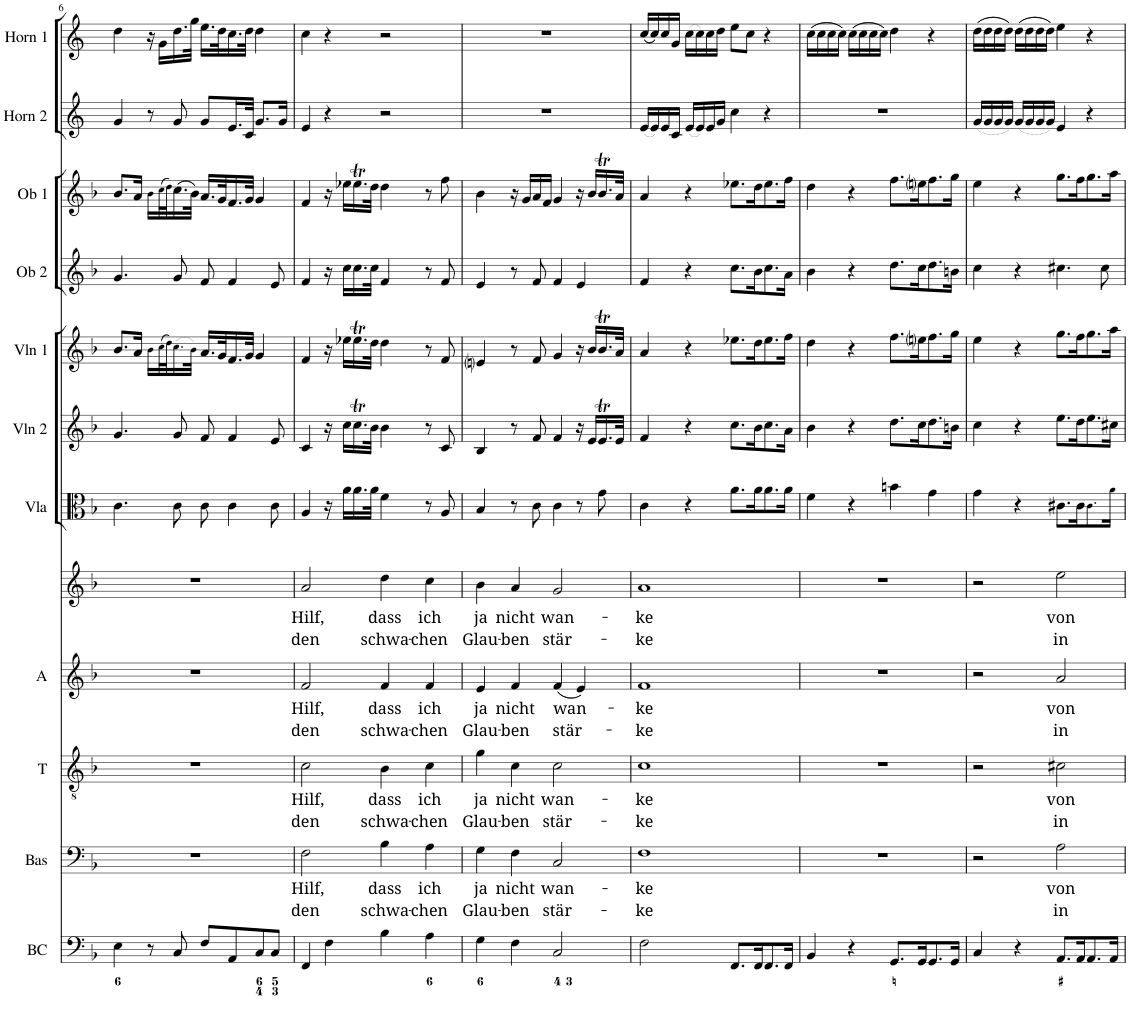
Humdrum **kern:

**kern	**kern	**text	**text	**kern	**text	**text	**kern	**text	**text	**kern	**text	**text	**kern	**kern	**kern	**kern	**kern	**kern	**kern
*part12	*part11	*part11	*part11	*part10	*part10	*part10	*part9	*part9	*part9	*part8	*part8	*part8	*part7	*part6	*part5	*part4	*part3	*part2	*part1
*staff12	*staff11	*staff11	*staff11	*staff10	*staff10	*staff10	*staff9	*staff9	*staff9	*staff8	*staff8	*staff8	*staff7	*staff6	*staff5	*staff4	*staff3	*staff2	*staff1
*I"Basso continuo	*I"Bass	*	*	*I"Tenor	*	*	*I"Alt	*	*	*I"Sopran 1+2	*	*	*I"Viola	*I"Violine 2	*I"Violine 1	*I"Oboe 2	*I"Oboe 1	*I"Horn in F 2	*I"Horn in F 1
*I'BC	*I'Bas	*	*	*I'T	*	*	*I'A	*	*	*	*	*	*I'Vla	*I'Vln 2	*I'Vln 1	*I'Ob 2	*I'Ob 1	*I'Horn 2	*I'Horn 1
!!LO:PB:g=z
*clefF4	*clefF4	*	*	*clefGv2	*	*	*clefG2	*	*	*clefG2	*	*	*clefC3	*clefG2	*clefG2	*clefG2	*clefG2	*clefG2	*clefG2
*Trd7c12	*	*	*	*	*	*	*	*	*	*	*	*	*	*	*	*	*	*Trd4c7	*Trd4c7
*k[b-]	*k[b-]	*	*	*k[b-]	*	*	*k[b-]	*	*	*k[b-]	*	*	*k[b-]	*k[b-]	*k[b-]	*k[b-]	*k[b-]	*k[]	*k[]
*M4/4	*M4/4	*	*	*M4/4	*	*	*M4/4	*	*	*M4/4	*	*	*M4/4	*M4/4	*M4/4	*M4/4	*M4/4	*M4/4	*M4/4
*met(c)	*met(c)	*	*	*met(c)	*	*	*met(c)	*	*	*met(c)	*	*	*met(c)	*met(c)	*met(c)	*met(c)	*met(c)	*met(c)	*met(c)
=6	=6	=6	=6	=6	=6	=6	=6	=6	=6	=6	=6	=6	=6	=6	=6	=6	=6	=6	=6
4E\	1r	.	.	1r	.	.	1r	.	.	1r	.	.	4.c\	4.g/	8.b-/L	4.g/	8.b-/L	4g/	4dd\
.	.	.	.	.	.	.	.	.	.	.	.	.	.	.	16a/Jk	.	16a/Jk	.	.
8r	.	.	.	.	.	.	.	.	.	.	.	.	.	.	16b-!\LL	.	16b-!\LL	8r	16r
.	.	.	.	.	.	.	.	.	.	.	.	.	.	.	(>32cc!\L	.	(>32cc!\L	.	16g\LL
.	.	.	.	.	.	.	.	.	.	.	.	.	.	.	32dd!\J)	.	32dd!\J)	.	.
8C/	.	.	.	.	.	.	.	.	.	.	.	.	8c\	8g/	(>16.cc!\	8g/	(>16.cc\	8g/	16.dd\
.	.	.	.	.	.	.	.	.	.	.	.	.	.	.	32b-!\JJk)	.	32b-\JJk)	.	32gg\JJk
8F/L	.	.	.	.	.	.	.	.	.	.	.	.	8c\	8f/	16.a/LL	8f/	16.a/LL	8g/L	16.ee\LL
.	.	.	.	.	.	.	.	.	.	.	.	.	.	.	32g/K	.	32g/K	.	32dd\K
8AA/	.	.	.	.	.	.	.	.	.	.	.	.	4c\	4f/	16.f/	4f/	16.f/	16.e/L	16.cc\
.	.	.	.	.	.	.	.	.	.	.	.	.	.	.	32g/JJk	.	32g/JJk	32c/JJk	32dd\JJk
8C/	.	.	.	.	.	.	.	.	.	.	.	.	.	.	4g/	.	4g/	8.g/L	4dd\
8C/J	.	.	.	.	.	.	.	.	.	.	.	.	8c\	8e/	.	8e/	.	.	.
.	.	.	.	.	.	.	.	.	.	.	.	.	.	.	.	.	.	16g/Jk	.
=7	=7	=7	=7	=7	=7	=7	=7	=7	=7	=7	=7	=7	=7	=7	=7	=7	=7	=7	=7
!	!	!LO:LY:b	!LO:LY:b	!	!LO:LY:b	!LO:LY:b	!	!LO:LY:b	!LO:LY:b	!	!LO:LY:b	!LO:LY:b	!	!	!	!	!	!	!
4FF/	2F\	Hilf,	den	2c\	Hilf,	den	2f/	Hilf,	den	2a/	Hilf,	den	4A/	4c/	4f/	4f/	4f/	4e/	4cc\
4F\	.	.	.	.	.	.	.	.	.	.	.	.	16r	16r	16r	16r	16r	4r	4r
.	.	.	.	.	.	.	.	.	.	.	.	.	16a\LL	16cc\LL	16ee-X\LL	16cc\LL	16ee-X\LL	.	.
.	.	.	.	.	.	.	.	.	.	.	.	.	16.a\	16.ccT\	16.ee-T\	16.cc\	16.ee-T\	.	.
.	.	.	.	.	.	.	.	.	.	.	.	.	32a\JJk	32b-\JJk	32dd\JJk	32cc\JJk	32dd\JJk	.	.
!	!	!LO:LY:b	!LO:LY:b	!	!LO:LY:b	!LO:LY:b	!	!LO:LY:b	!LO:LY:b	!	!LO:LY:b	!LO:LY:b	!	!	!	!	!	!	!
4B-\	4B-\	dass	schwa-	4B-\	dass	schwa-	4f/	dass	schwa-	4dd\	dass	schwa-	4f\	4b-\	4dd\	4f/	4dd\	2r	2r
!	!	!LO:LY:b	!LO:LY:b	!	!LO:LY:b	!LO:LY:b	!	!LO:LY:b	!LO:LY:b	!	!LO:LY:b	!LO:LY:b	!	!	!	!	!	!	!
4A\	4A\	ich	-chen	4c\	ich	-chen	4f/	ich	-chen	4cc\	ich	-chen	8r	8r	8r	8r	8r	.	.
.	.	.	.	.	.	.	.	.	.	.	.	.	8A/	8c/	8f/	8f/	8ff\	.	.
=8	=8	=8	=8	=8	=8	=8	=8	=8	=8	=8	=8	=8	=8	=8	=8	=8	=8	=8	=8
!	!	!LO:LY:b	!LO:LY:b	!	!LO:LY:b	!LO:LY:b	!	!LO:LY:b	!LO:LY:b	!	!LO:LY:b	!LO:LY:b	!	!	!	!	!	!	!
4G\	4G\	ja	Glau-	4g\	ja	Glau-	4e/	ja	Glau-	4b-\	ja	Glau-	4B-/	4B-/	4eni/	4e/	4b-\	1r	1r
!	!	!LO:LY:b	!LO:LY:b	!	!LO:LY:b	!LO:LY:b	!	!LO:LY:b	!LO:LY:b	!	!LO:LY:b	!LO:LY:b	!	!	!	!	!	!	!
4F\	4F\	nicht	-ben	4c\	nicht	-ben	4f/	nicht	-ben	4a/	nicht	-ben	8r	8r	8r	8r	16r	.	.
.	.	.	.	.	.	.	.	.	.	.	.	.	.	.	.	.	16g/LL	.	.
.	.	.	.	.	.	.	.	.	.	.	.	.	8c\	8f/	8f/	8f/	16a/	.	.
.	.	.	.	.	.	.	.	.	.	.	.	.	.	.	.	.	16f/JJ	.	.
!	!	!LO:LY:b	!LO:LY:b	!	!LO:LY:b	!LO:LY:b	!	!LO:LY:b	!LO:LY:b	!	!LO:LY:b	!LO:LY:b	!	!	!	!	!	!	!
2C/	2C/	wan-	stär-	2c\	wan-	stär-	(<4f/	wan-	stär-	2g/	wan-	stär-	4c\	4f/	4g/	4f/	4g/	.	.
.	.	.	.	.	.	.	4e/)	.	.	.	.	.	8r	16r	16r	4e/	16r	.	.
.	.	.	.	.	.	.	.	.	.	.	.	.	.	16e/LL	16b-/LL	.	16b-/LL	.	.
.	.	.	.	.	.	.	.	.	.	.	.	.	8g\	16.et/	16.b-T/	.	16.b-T/	.	.
.	.	.	.	.	.	.	.	.	.	.	.	.	.	32e/JJk	32a/JJk	.	32a/JJk	.	.
=9	=9	=9	=9	=9	=9	=9	=9	=9	=9	=9	=9	=9	=9	=9	=9	=9	=9	=9	=9
!	!	!LO:LY:b	!LO:LY:b	!	!LO:LY:b	!LO:LY:b	!	!LO:LY:b	!LO:LY:b	!	!LO:LY:b	!LO:LY:b	!	!	!	!	!	!	!
2F\	1F	-ke	-ke	1c	-ke	-ke	1f	-ke	-ke	1a	-ke	-ke	4c\	4f/	4a/	4f/	4a/	(<16e/LL	(<16cc/LL
.	.	.	.	.	.	.	.	.	.	.	.	.	.	.	.	.	.	16e/)	16cc/)
.	.	.	.	.	.	.	.	.	.	.	.	.	.	.	.	.	.	16e/	16cc/
.	.	.	.	.	.	.	.	.	.	.	.	.	.	.	.	.	.	16c/JJ	16g/JJ
.	.	.	.	.	.	.	.	.	.	.	.	.	4r	4r	4r	4r	4r	(<16e/LL	(>16cc\LL
.	.	.	.	.	.	.	.	.	.	.	.	.	.	.	.	.	.	16e/)	16cc\)
.	.	.	.	.	.	.	.	.	.	.	.	.	.	.	.	.	.	16e/	16cc\
.	.	.	.	.	.	.	.	.	.	.	.	.	.	.	.	.	.	16g/JJ	16dd\JJ
8.FF/L	.	.	.	.	.	.	.	.	.	.	.	.	8.a\L	8.cc\L	8.ee-X\L	8.cc\L	8.ee-X\L	4cc\	8ee\L
.	.	.	.	.	.	.	.	.	.	.	.	.	.	.	.	.	.	.	8cc\J
16FF/K	.	.	.	.	.	.	.	.	.	.	.	.	16a\K	16b-\K	16dd\K	16b-\K	16dd\K	.	.
8.FF/	.	.	.	.	.	.	.	.	.	.	.	.	8.a\	8.cc\	8.ee-\	8.cc\	8.ee-\	4r	4r
16FF/Jk	.	.	.	.	.	.	.	.	.	.	.	.	16a\Jk	16a\Jk	16ff\Jk	16a\Jk	16ff\Jk	.	.
=10	=10	=10	=10	=10	=10	=10	=10	=10	=10	=10	=10	=10	=10	=10	=10	=10	=10	=10	=10
4BB-/	1r	.	.	1r	.	.	1r	.	.	1r	.	.	4f\	4b-\	4dd\	4b-\	4dd\	1r	(>16cc\LL
.	.	.	.	.	.	.	.	.	.	.	.	.	.	.	.	.	.	.	16cc\
.	.	.	.	.	.	.	.	.	.	.	.	.	.	.	.	.	.	.	16cc\
.	.	.	.	.	.	.	.	.	.	.	.	.	.	.	.	.	.	.	16cc\JJ)
4r	.	.	.	.	.	.	.	.	.	.	.	.	4r	4r	4r	4r	4r	.	(>16cc\LL
.	.	.	.	.	.	.	.	.	.	.	.	.	.	.	.	.	.	.	16cc\
.	.	.	.	.	.	.	.	.	.	.	.	.	.	.	.	.	.	.	16cc\
.	.	.	.	.	.	.	.	.	.	.	.	.	.	.	.	.	.	.	16cc\JJ)
8.GG/L	.	.	.	.	.	.	.	.	.	.	.	.	4bn\	8.dd\L	8.ff\L	8.dd\L	8.ff\L	.	4dd\
16GG/K	.	.	.	.	.	.	.	.	.	.	.	.	.	16cc\K	16eeni\K	16cc\K	16eeni\K	.	.
8.GG/	.	.	.	.	.	.	.	.	.	.	.	.	4g\	8.dd\	8.ff\	8.dd\	8.ff\	.	4r
16GG/Jk	.	.	.	.	.	.	.	.	.	.	.	.	.	16bn\Jk	16gg\Jk	16bn\Jk	16gg\Jk	.	.
=11	=11	=11	=11	=11	=11	=11	=11	=11	=11	=11	=11	=11	=11	=11	=11	=11	=11	=11	=11
4C/	2r	.	.	2r	.	.	2r	.	.	2r	.	.	4g\	4cc\	4ee\	4cc\	4ee\	(<16g/LL	(>16dd\LL
.	.	.	.	.	.	.	.	.	.	.	.	.	.	.	.	.	.	16g/	16dd\
.	.	.	.	.	.	.	.	.	.	.	.	.	.	.	.	.	.	16g/	16dd\
.	.	.	.	.	.	.	.	.	.	.	.	.	.	.	.	.	.	16g/JJ)	16dd\JJ)
4r	.	.	.	.	.	.	.	.	.	.	.	.	4r	4r	4r	4r	4r	(<16g/LL	(>16dd\LL
.	.	.	.	.	.	.	.	.	.	.	.	.	.	.	.	.	.	16g/	16dd\
.	.	.	.	.	.	.	.	.	.	.	.	.	.	.	.	.	.	16g/	16dd\
.	.	.	.	.	.	.	.	.	.	.	.	.	.	.	.	.	.	16g/JJ)	16dd\JJ)
!	!	!LO:LY:b	!LO:LY:b	!	!LO:LY:b	!LO:LY:b	!	!LO:LY:b	!LO:LY:b	!	!LO:LY:b	!LO:LY:b	!	!	!	!	!	!	!
8.AA/L	2A\	von	in	2c#X\	von	in	2a/	von	in	2ee\	von	in	8.c#X\L	8.ee\L	8.gg\L	4.cc#X\	8.gg\L	4e/	4ee\
16AA/K	.	.	.	.	.	.	.	.	.	.	.	.	16c#\K	16dd\K	16ff\K	.	16ff\K	.	.
8.AA/	.	.	.	.	.	.	.	.	.	.	.	.	8.c#!\	8.ee\	8.gg\	.	8.gg\	4r	4r
.	.	.	.	.	.	.	.	.	.	.	.	.	.	.	.	8cc#\	.	.	.
16AA/Jk	.	.	.	.	.	.	.	.	.	.	.	.	16a!\Jk	16cc#X\Jk	16aa\Jk	.	16aa\Jk	.	.
=	=	=	=	=	=	=	=	=	=	=	=	=	=	=	=	=	=	=	=
*-	*-	*-	*-	*-	*-	*-	*-	*-	*-	*-	*-	*-	*-	*-	*-	*-	*-	*-	*-
